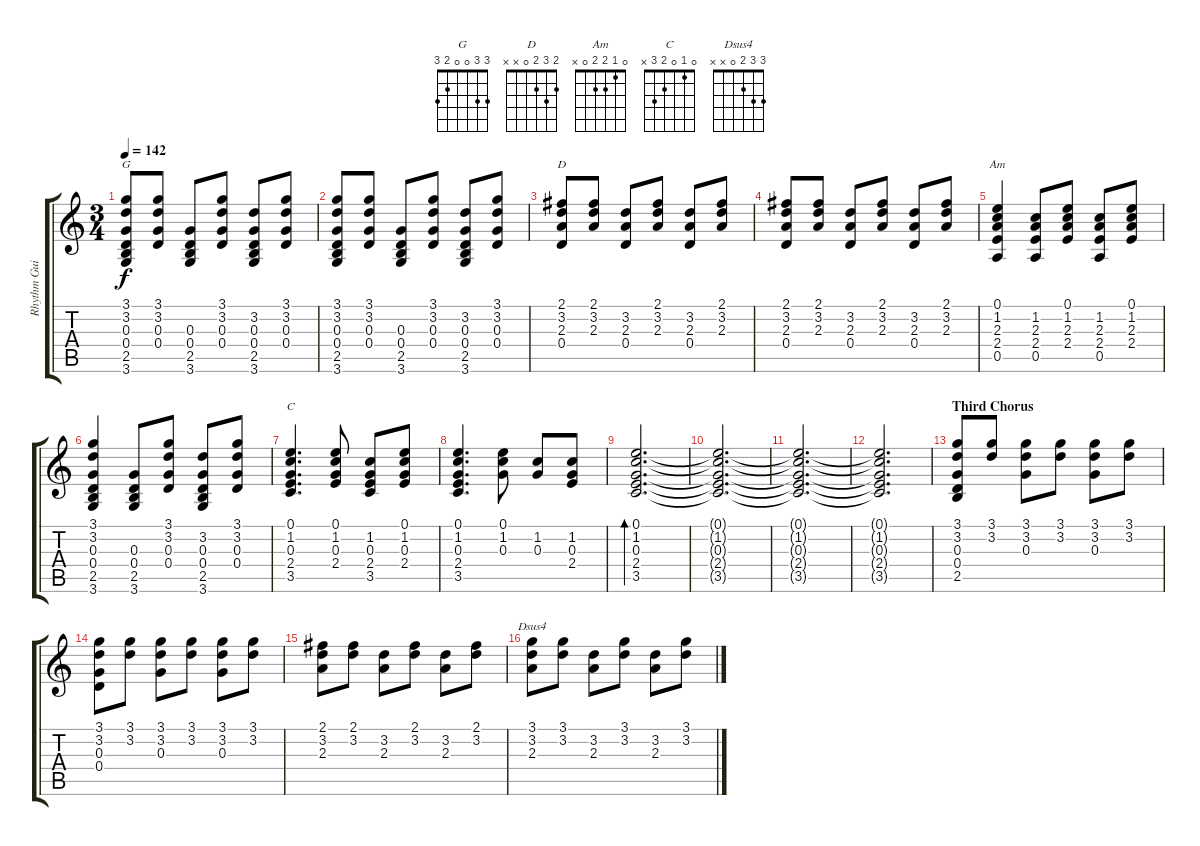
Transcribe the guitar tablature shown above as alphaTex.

\track ("Rhythm Guitar (no capo)" "Rhythm Gui") {instrument acousticguitarsteel}
\staff {score tabs}
\tuning (E4 B3 G3 D3 A2 E2) {hide}
\chord ("G" 3 3 0 0 2 3)
\chord ("D" 2 3 2 0 x x)
\chord ("Am" 0 1 2 2 0 x)
\chord ("C" 0 1 0 2 3 x)
\chord ("Dsus4" 3 3 2 0 x x)
\ts (3 4)
\tempo 142
\clef g2
\ks c
(3.1 3.2 0.3 0.4 2.5 3.6).8{ch "G" dy f} (3.1 3.2 0.3 0.4).8 (0.3 0.4 2.5 3.6).8 (3.1 3.2 0.3 0.4).8 (3.2 0.3 0.4 2.5 3.6).8 (3.1 3.2 0.3 0.4).8 |
(3.1 3.2 0.3 0.4 2.5 3.6).8 (3.1 3.2 0.3 0.4).8 (0.3 0.4 2.5 3.6).8 (3.1 3.2 0.3 0.4).8 (3.2 0.3 0.4 2.5 3.6).8 (3.1 3.2 0.3 0.4).8 |
(2.1 3.2 2.3 0.4).8{ch "D"} (2.1 3.2 2.3).8 (3.2 2.3 0.4).8 (2.1 3.2 2.3).8 (3.2 2.3 0.4).8 (2.1 3.2 2.3).8 |
(2.1 3.2 2.3 0.4).8 (2.1 3.2 2.3).8 (3.2 2.3 0.4).8 (2.1 3.2 2.3).8 (3.2 2.3 0.4).8 (2.1 3.2 2.3).8 |
(0.1 1.2 2.3 2.4 0.5).4{ch "Am"} (1.2 2.3 2.4 0.5).8 (0.1 1.2 2.3 2.4).8 (1.2 2.3 2.4 0.5).8 (0.1 1.2 2.3 2.4).8 |
(3.1 3.2 0.3 0.4 2.5 3.6).4 (0.3 0.4 2.5 3.6).8 (3.1 3.2 0.3 0.4).8 (3.2 0.3 0.4 2.5 3.6).8 (3.1 3.2 0.3 0.4).8 |
(0.1 1.2 0.3 2.4 3.5).4{d ch "C"} (0.1 1.2 0.3 2.4).8 (1.2 0.3 2.4 3.5).8 (0.1 1.2 0.3 2.4).8 |
(0.1 1.2 0.3 2.4 3.5).4{d} (0.1 1.2 0.3).8 (1.2 0.3).8 (1.2 0.3 2.4).8 |
(0.1 1.2 0.3 2.4 3.5).2{d bd 480} |
(0.1{t} 1.2{t} 0.3{t} 2.4{t} 3.5{t}).2{d} |
(0.1{t} 1.2{t} 0.3{t} 2.4{t} 3.5{t}).2{d} |
(0.1{t} 1.2{t} 0.3{t} 2.4{t} 3.5{t}).2{d} |
\section ("" "Third Chorus")
(3.1 3.2 0.3 0.4 2.5).8 (3.1 3.2).8 (3.1 3.2 0.3).8 (3.1 3.2).8 (3.1 3.2 0.3).8 (3.1 3.2).8 |
(3.1 3.2 0.3 0.4).8 (3.1 3.2).8 (3.1 3.2 0.3).8 (3.1 3.2).8 (3.1 3.2 0.3).8 (3.1 3.2).8 |
(2.1 3.2 2.3).8 (2.1 3.2).8 (3.2 2.3).8 (2.1 3.2).8 (3.2 2.3).8 (2.1 3.2).8 |
(3.1 3.2 2.3).8{ch "Dsus4"} (3.1 3.2).8 (3.2 2.3).8 (3.1 3.2).8 (3.2 2.3).8 (3.1 3.2).8
